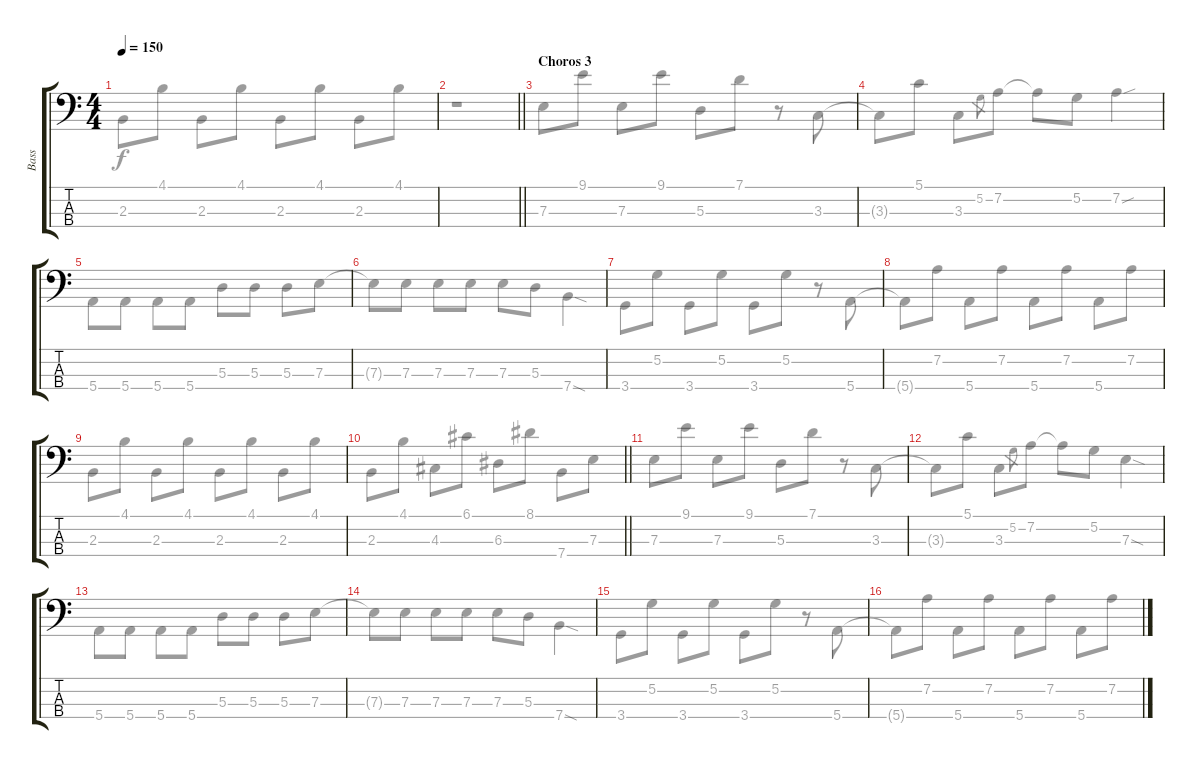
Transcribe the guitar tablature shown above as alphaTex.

\track ("Bass" "Bass") {instrument electricbassfinger}
\staff {score tabs}
\tuning (G2 D2 A1 E1) {hide}
\voice
\ts (4 4)
\tempo 150
\clef f4
\ks c
|
\barLineRight lightlight
|
\section ("" "Choros 3")
|
|
|
|
|
|
|
\barLineRight lightlight
|
|
|
|
|
|
\voice
\clef f4
\ks c
2.3.8{dy f} 4.1.8 2.3.8 4.1.8 2.3.8 4.1.8 2.3.8 4.1.8 |
\barLineRight lightlight
r.1 |
7.3.8 9.1.8 7.3.8 9.1.8 5.3.8 7.1.8 r.8 3.3.8 |
3.3{t}.8 5.1.8 3.3.8 5.2.8{gr} 7.2.8 7.2{t}.8 5.2.8 7.2{sou}.4 |
5.4.8 5.4.8 5.4.8 5.4.8 5.3.8 5.3.8 5.3.8 7.3.8 |
7.3{t}.8 7.3.8 7.3.8 7.3.8 7.3.8 5.3.8 7.4{sod}.4 |
3.4.8 5.2.8 3.4.8 5.2.8 3.4.8 5.2.8 r.8 5.4.8 |
5.4{t}.8 7.2.8 5.4.8 7.2.8 5.4.8 7.2.8 5.4.8 7.2.8 |
2.3.8 4.1.8 2.3.8 4.1.8 2.3.8 4.1.8 2.3.8 4.1.8 |
\barLineRight lightlight
2.3.8 4.1.8 4.3.8 6.1.8 6.3.8 8.1.8 7.4.8 7.3.8 |
7.3.8 9.1.8 7.3.8 9.1.8 5.3.8 7.1.8 r.8 3.3.8 |
3.3{t}.8 5.1.8 3.3.8 5.2.8{gr} 7.2.8 7.2{t}.8 5.2.8 7.3{sod}.4 |
5.4.8 5.4.8 5.4.8 5.4.8 5.3.8 5.3.8 5.3.8 7.3.8 |
7.3{t}.8 7.3.8 7.3.8 7.3.8 7.3.8 5.3.8 7.4{sod}.4 |
3.4.8 5.2.8 3.4.8 5.2.8 3.4.8 5.2.8 r.8 5.4.8 |
5.4{t}.8 7.2.8 5.4.8 7.2.8 5.4.8 7.2.8 5.4.8 7.2.8
